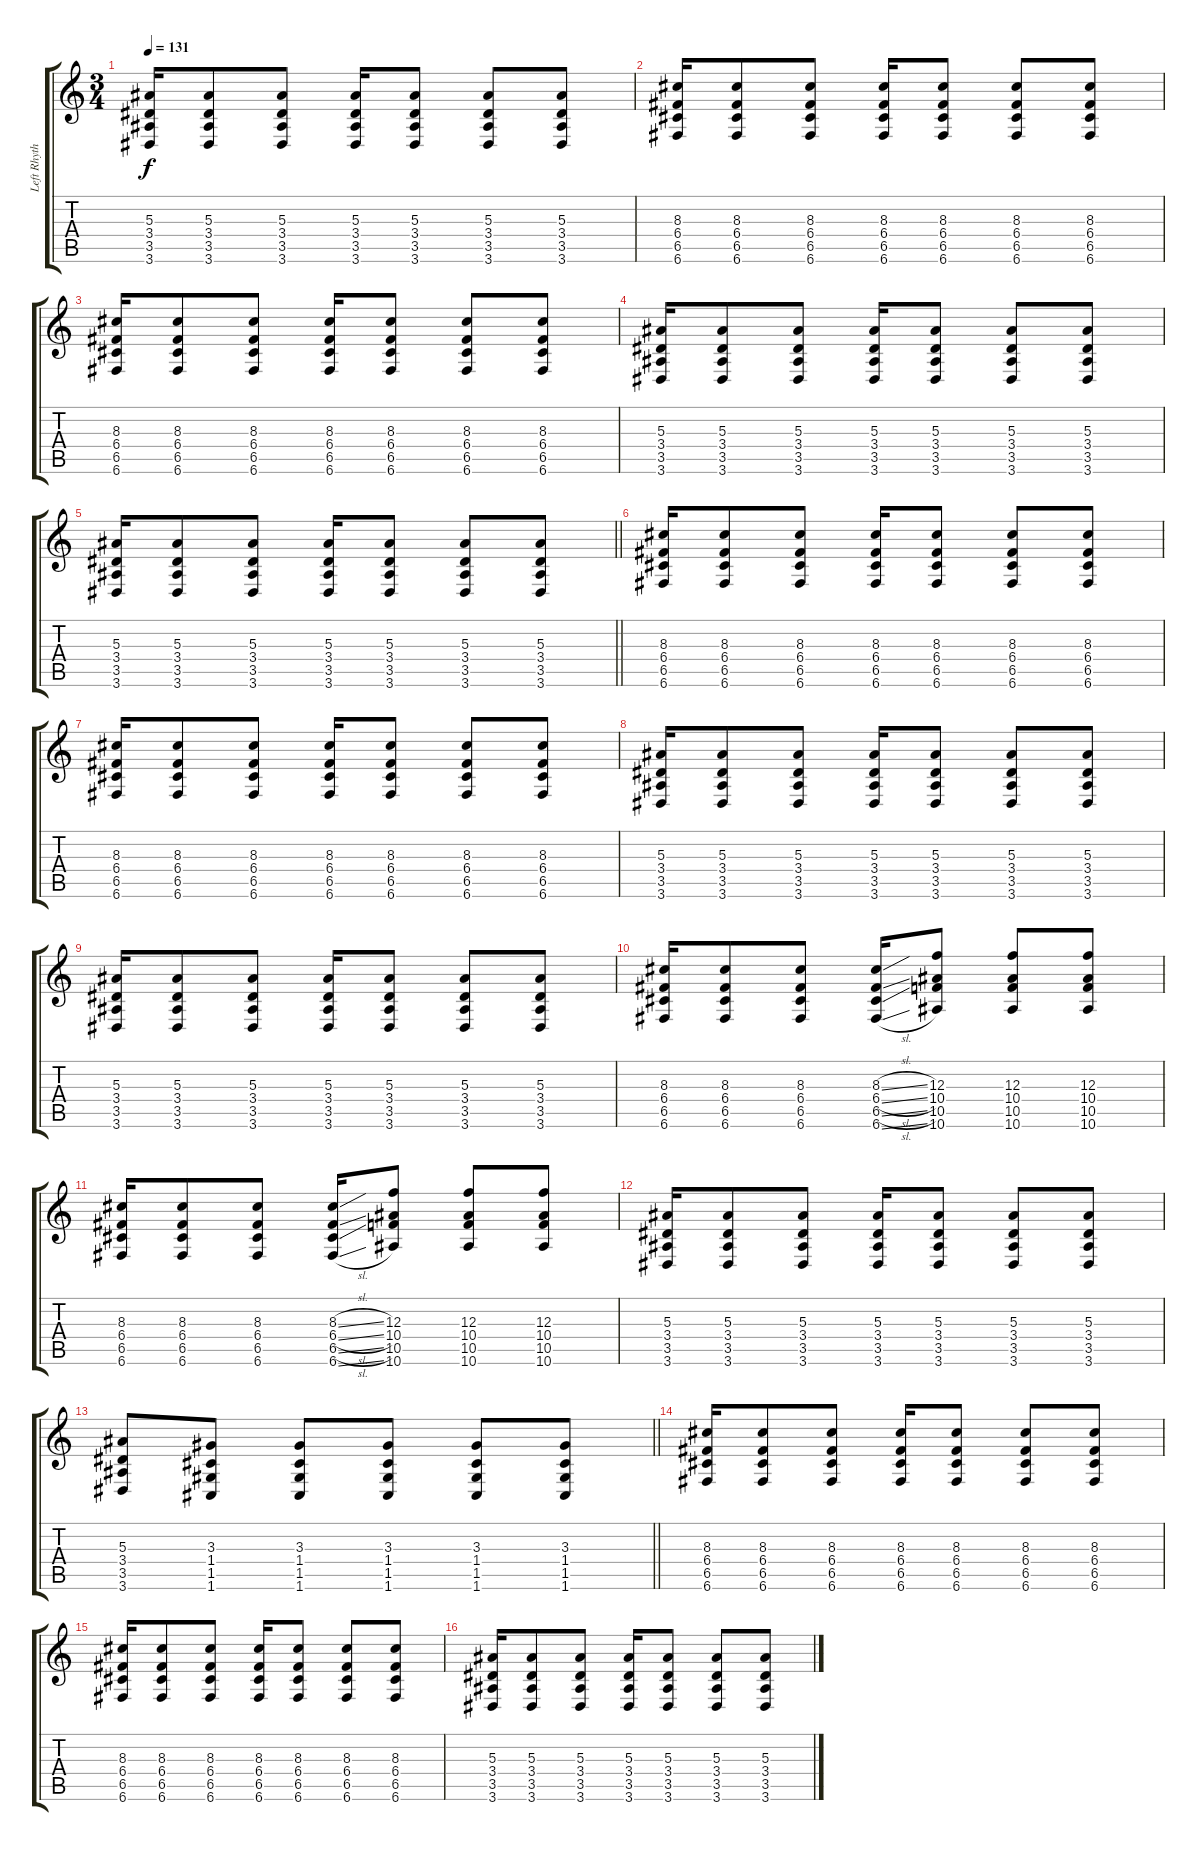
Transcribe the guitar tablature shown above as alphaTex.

\track ("Left Rhythm" "Left Rhyth") {instrument distortionguitar}
\staff {score tabs}
\tuning (D4 A3 F3 C3 G2 C2) {hide}
\ts (3 4)
\tempo 131
\clef g2
\ks c
(5.3 3.4 3.5 3.6).16{dy f} (5.3 3.4 3.5 3.6).8 (5.3 3.4 3.5 3.6).8 (5.3 3.4 3.5 3.6).16 (5.3 3.4 3.5 3.6).8 (5.3 3.4 3.5 3.6).8 (5.3 3.4 3.5 3.6).8 |
(8.3 6.4 6.5 6.6).16 (8.3 6.4 6.5 6.6).8 (8.3 6.4 6.5 6.6).8 (8.3 6.4 6.5 6.6).16 (8.3 6.4 6.5 6.6).8 (8.3 6.4 6.5 6.6).8 (8.3 6.4 6.5 6.6).8 |
(8.3 6.4 6.5 6.6).16 (8.3 6.4 6.5 6.6).8 (8.3 6.4 6.5 6.6).8 (8.3 6.4 6.5 6.6).16 (8.3 6.4 6.5 6.6).8 (8.3 6.4 6.5 6.6).8 (8.3 6.4 6.5 6.6).8 |
(5.3 3.4 3.5 3.6).16 (5.3 3.4 3.5 3.6).8 (5.3 3.4 3.5 3.6).8 (5.3 3.4 3.5 3.6).16 (5.3 3.4 3.5 3.6).8 (5.3 3.4 3.5 3.6).8 (5.3 3.4 3.5 3.6).8 |
\barLineRight lightlight
(5.3 3.4 3.5 3.6).16 (5.3 3.4 3.5 3.6).8 (5.3 3.4 3.5 3.6).8 (5.3 3.4 3.5 3.6).16 (5.3 3.4 3.5 3.6).8 (5.3 3.4 3.5 3.6).8 (5.3 3.4 3.5 3.6).8 |
\section ("" "")
(8.3 6.4 6.5 6.6).16 (8.3 6.4 6.5 6.6).8 (8.3 6.4 6.5 6.6).8 (8.3 6.4 6.5 6.6).16 (8.3 6.4 6.5 6.6).8 (8.3 6.4 6.5 6.6).8 (8.3 6.4 6.5 6.6).8 |
(8.3 6.4 6.5 6.6).16 (8.3 6.4 6.5 6.6).8 (8.3 6.4 6.5 6.6).8 (8.3 6.4 6.5 6.6).16 (8.3 6.4 6.5 6.6).8 (8.3 6.4 6.5 6.6).8 (8.3 6.4 6.5 6.6).8 |
(5.3 3.4 3.5 3.6).16 (5.3 3.4 3.5 3.6).8 (5.3 3.4 3.5 3.6).8 (5.3 3.4 3.5 3.6).16 (5.3 3.4 3.5 3.6).8 (5.3 3.4 3.5 3.6).8 (5.3 3.4 3.5 3.6).8 |
(5.3 3.4 3.5 3.6).16 (5.3 3.4 3.5 3.6).8 (5.3 3.4 3.5 3.6).8 (5.3 3.4 3.5 3.6).16 (5.3 3.4 3.5 3.6).8 (5.3 3.4 3.5 3.6).8 (5.3 3.4 3.5 3.6).8 |
(8.3 6.4 6.5 6.6).16 (8.3 6.4 6.5 6.6).8 (8.3 6.4 6.5 6.6).8 (8.3{sl} 6.4{sl} 6.5{sl} 6.6{sl}).16 (12.3 10.4 10.5 10.6).8 (12.3 10.4 10.5 10.6).8 (12.3 10.4 10.5 10.6).8 |
(8.3 6.4 6.5 6.6).16 (8.3 6.4 6.5 6.6).8 (8.3 6.4 6.5 6.6).8 (8.3{sl} 6.4{sl} 6.5{sl} 6.6{sl}).16 (12.3 10.4 10.5 10.6).8 (12.3 10.4 10.5 10.6).8 (12.3 10.4 10.5 10.6).8 |
(5.3 3.4 3.5 3.6).16 (5.3 3.4 3.5 3.6).8 (5.3 3.4 3.5 3.6).8 (5.3 3.4 3.5 3.6).16 (5.3 3.4 3.5 3.6).8 (5.3 3.4 3.5 3.6).8 (5.3 3.4 3.5 3.6).8 |
\barLineRight lightlight
(5.3 3.4 3.5 3.6).8 (3.3 1.4 1.5 1.6).8 (3.3 1.4 1.5 1.6).8 (3.3 1.4 1.5 1.6).8 (3.3 1.4 1.5 1.6).8 (3.3 1.4 1.5 1.6).8 |
\section ("" "")
(8.3 6.4 6.5 6.6).16 (8.3 6.4 6.5 6.6).8 (8.3 6.4 6.5 6.6).8 (8.3 6.4 6.5 6.6).16 (8.3 6.4 6.5 6.6).8 (8.3 6.4 6.5 6.6).8 (8.3 6.4 6.5 6.6).8 |
(8.3 6.4 6.5 6.6).16 (8.3 6.4 6.5 6.6).8 (8.3 6.4 6.5 6.6).8 (8.3 6.4 6.5 6.6).16 (8.3 6.4 6.5 6.6).8 (8.3 6.4 6.5 6.6).8 (8.3 6.4 6.5 6.6).8 |
(5.3 3.4 3.5 3.6).16 (5.3 3.4 3.5 3.6).8 (5.3 3.4 3.5 3.6).8 (5.3 3.4 3.5 3.6).16 (5.3 3.4 3.5 3.6).8 (5.3 3.4 3.5 3.6).8 (5.3 3.4 3.5 3.6).8
